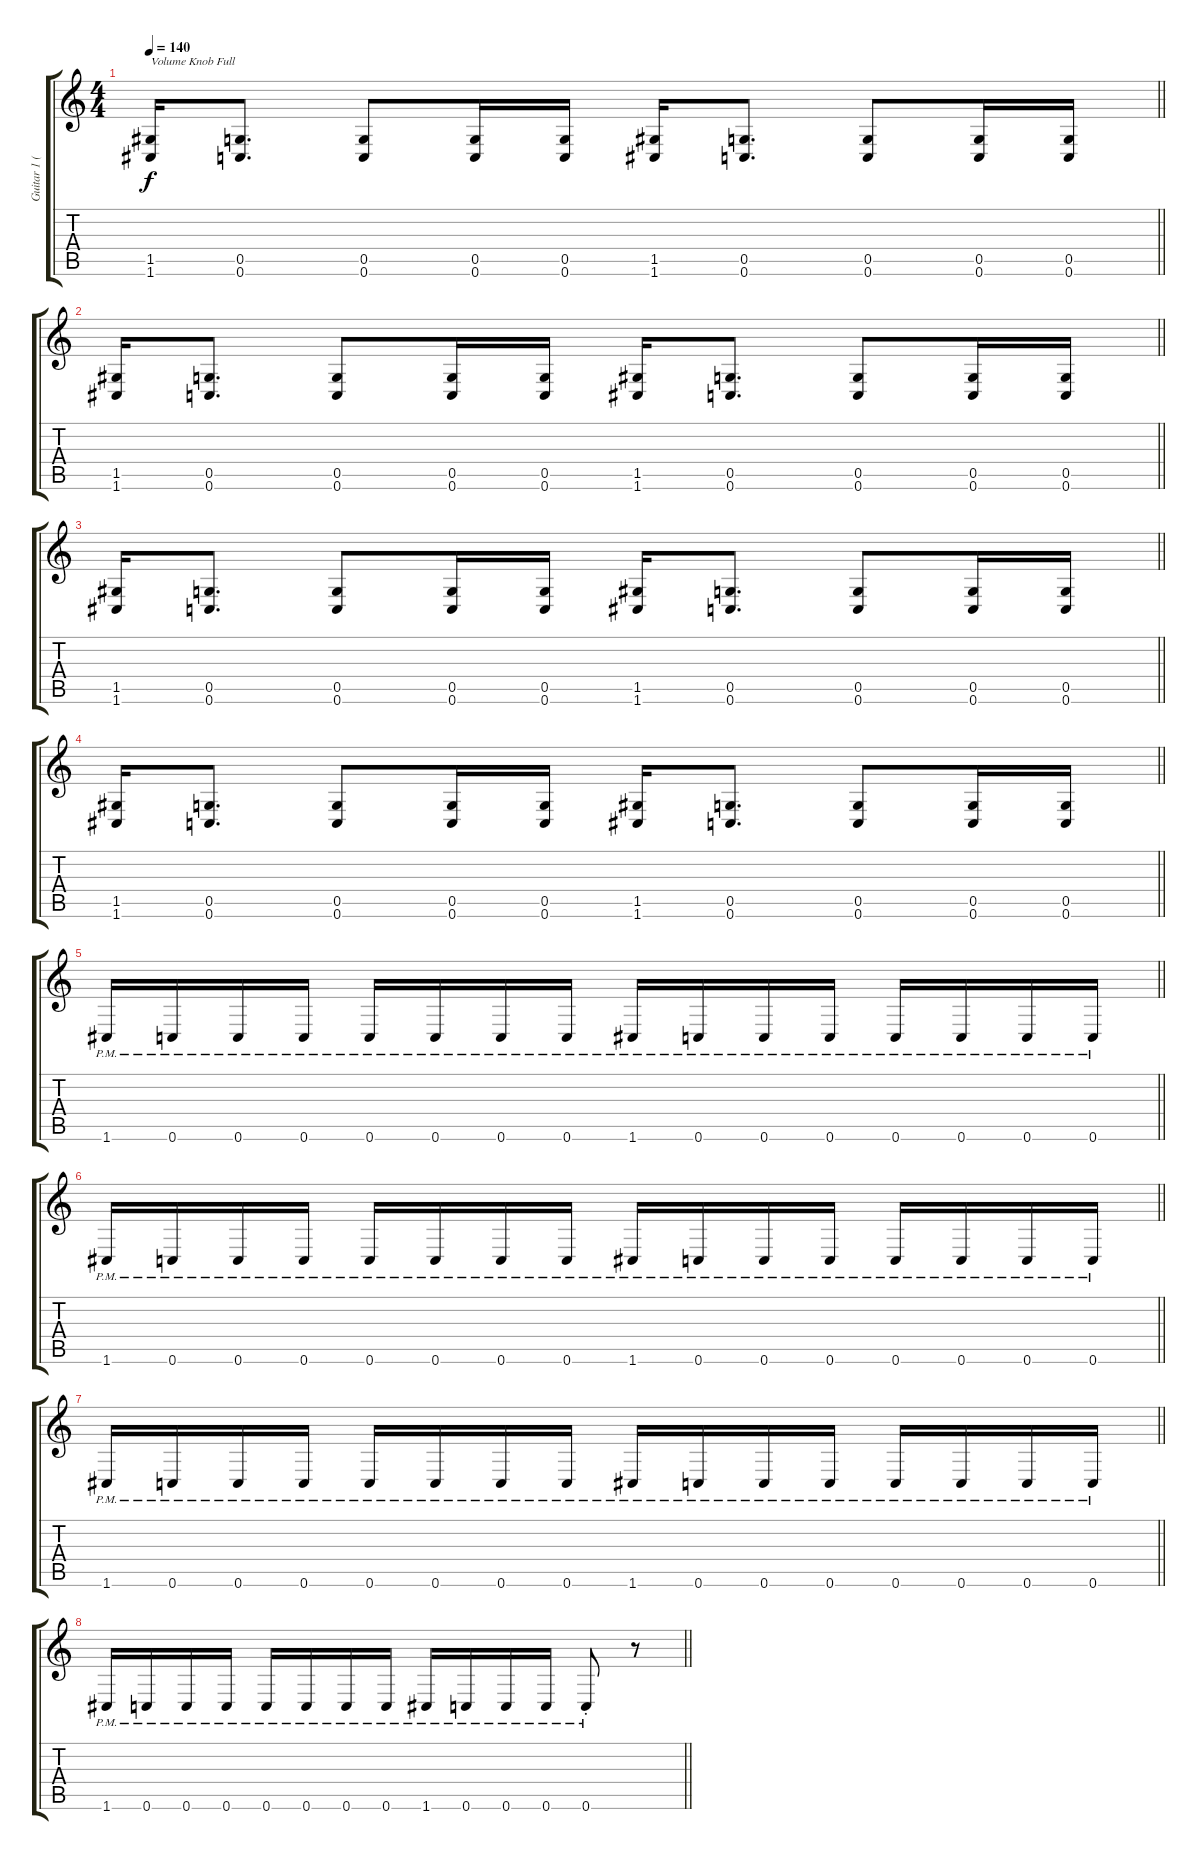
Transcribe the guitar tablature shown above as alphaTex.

\track ("Guitar 1 (Dist)" "Guitar 1 (") {instrument distortionguitar}
\staff {score tabs}
\tuning (D4 A3 F3 C3 G2 C2) {hide}
\ts (4 4)
\tempo 140
\clef g2
\barLineRight lightlight
\ks c
(1.5 1.6).16{txt "Volume Knob Full" dy f} (0.5 0.6).8{d} (0.5 0.6).8 (0.5 0.6).16 (0.5 0.6).16 (1.5 1.6).16 (0.5 0.6).8{d} (0.5 0.6).8 (0.5 0.6).16 (0.5 0.6).16 |
\barLineRight lightlight
(1.5 1.6).16 (0.5 0.6).8{d} (0.5 0.6).8 (0.5 0.6).16 (0.5 0.6).16 (1.5 1.6).16 (0.5 0.6).8{d} (0.5 0.6).8 (0.5 0.6).16 (0.5 0.6).16 |
\barLineRight lightlight
(1.5 1.6).16 (0.5 0.6).8{d} (0.5 0.6).8 (0.5 0.6).16 (0.5 0.6).16 (1.5 1.6).16 (0.5 0.6).8{d} (0.5 0.6).8 (0.5 0.6).16 (0.5 0.6).16 |
\barLineRight lightlight
(1.5 1.6).16 (0.5 0.6).8{d} (0.5 0.6).8 (0.5 0.6).16 (0.5 0.6).16 (1.5 1.6).16 (0.5 0.6).8{d} (0.5 0.6).8 (0.5 0.6).16 (0.5 0.6).16 |
\barLineRight lightlight
1.6{pm}.16 0.6{pm}.16 0.6{pm}.16 0.6{pm}.16 0.6{pm}.16 0.6{pm}.16 0.6{pm}.16 0.6{pm}.16 1.6{pm}.16 0.6{pm}.16 0.6{pm}.16 0.6{pm}.16 0.6{pm}.16 0.6{pm}.16 0.6{pm}.16 0.6{pm}.16 |
\barLineRight lightlight
1.6{pm}.16 0.6{pm}.16 0.6{pm}.16 0.6{pm}.16 0.6{pm}.16 0.6{pm}.16 0.6{pm}.16 0.6{pm}.16 1.6{pm}.16 0.6{pm}.16 0.6{pm}.16 0.6{pm}.16 0.6{pm}.16 0.6{pm}.16 0.6{pm}.16 0.6{pm}.16 |
\barLineRight lightlight
1.6{pm}.16 0.6{pm}.16 0.6{pm}.16 0.6{pm}.16 0.6{pm}.16 0.6{pm}.16 0.6{pm}.16 0.6{pm}.16 1.6{pm}.16 0.6{pm}.16 0.6{pm}.16 0.6{pm}.16 0.6{pm}.16 0.6{pm}.16 0.6{pm}.16 0.6{pm}.16 |
\barLineRight lightlight
1.6{pm}.16 0.6{pm}.16 0.6{pm}.16 0.6{pm}.16 0.6{pm}.16 0.6{pm}.16 0.6{pm}.16 0.6{pm}.16 1.6{pm}.16 0.6{pm}.16 0.6{pm}.16 0.6{pm}.16 0.6{pm st}.8 r.8
